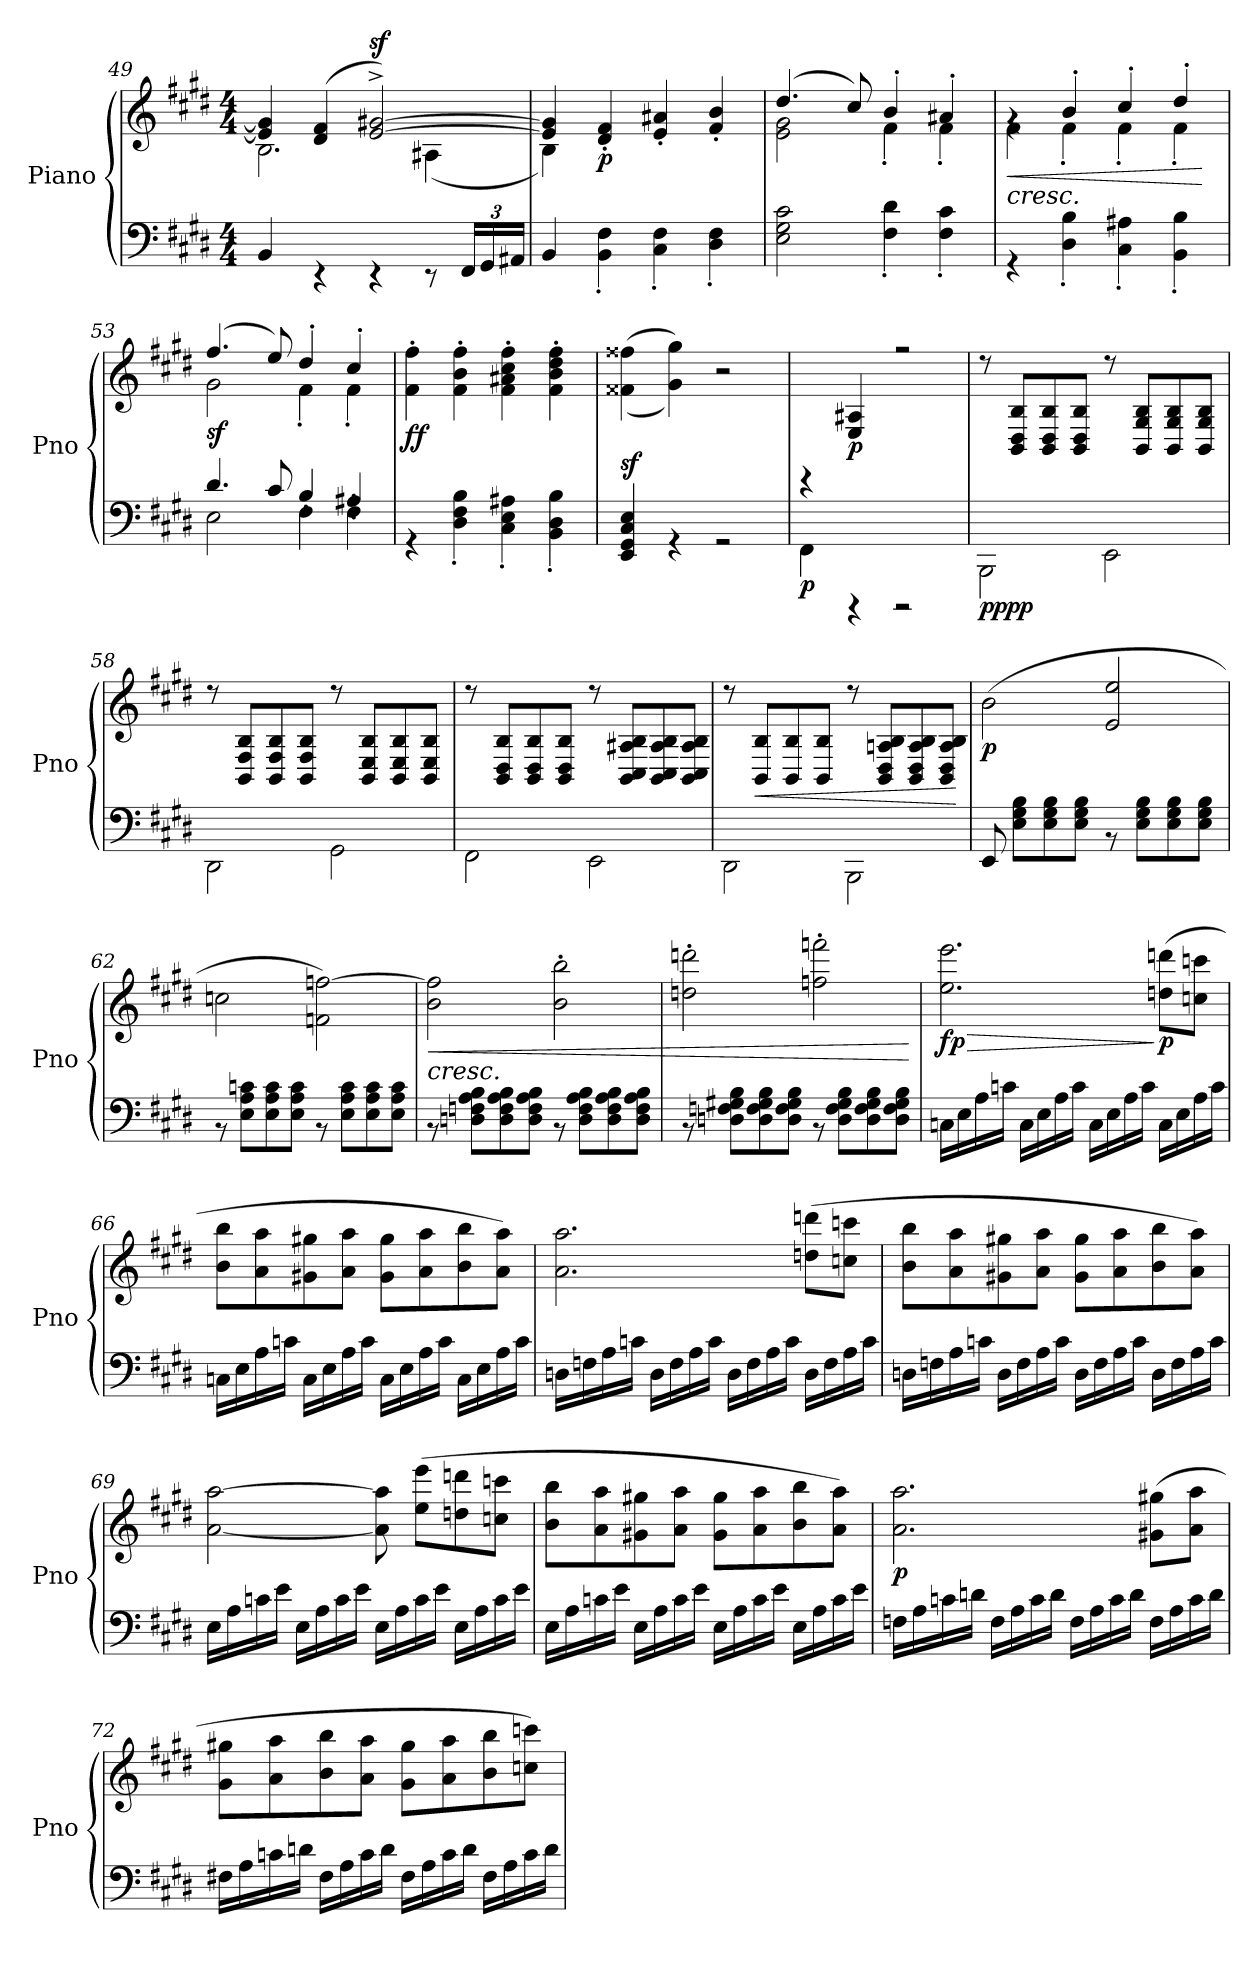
**kern	**kern	**dynam
*part1	*part1	*part1
*staff2	*staff1	*staff1/2
*I"Piano	*	*
*I'Pno	*	*
*clefF4	*clefG2	*
*k[f#c#g#d#]	*k[f#c#g#d#]	*
*M4/4	*M4/4	*
=49	=49	=49
*^	*^	*
1ryy	4BB/	4e/] 4g/]	2.B\	.
.	4r	(>4d#/ 4f#/	.	.
!	!	!	!	!LO:DY:a
.	4r	[2e/^ [2g#X/^)	.	sf
.	8r	.	(<4A#X\	.
*	*Xbrackettup	*	*	*
.	24FF#/LL	.	.	.
.	24GG#/	.	.	.
.	24AA#X/JJ	.	.	.
=50	=50	=50	=50	=50
1ryy	4BB/	4e/] 4g#/]	4B\)	.
!	!	!	!	!LO:DY:b
.	4BB\' 4F#\'	4d#/' 4f#/'	2.ryy	p
.	4C#\' 4F#\'	4e/' 4a#X/'	.	.
.	4D#\' 4F#\'	4f#/' 4b/'	.	.
=51	=51	=51	=51	=51
1ryy	2E\ 2G#\ 2c#\	(>4.dd#/	2e\ 2g#\	.
.	.	8cc#/)	.	.
.	4F#\' 4d#\'	4b'/	4f#'\	.
.	4F#\' 4c#\'	4a#X'/	4f#'\	.
=52	=52	=52	=52	=52
!	!	!LO:TX:b:i:t=cresc.	!	!
!	!	!	!	!LO:HP:b
1ryy	4r	4rg	4f#\	<
.	4D#\' 4B\'	4b'/	4f#'\	.
.	4C#\' 4A#X\'	4cc#'/	4f#'\	.
.	4BB\' 4B\'	4dd#'/	4f#'\	.
*v	*v	*	*	*
*	*v	*v	*
.	.	[
=53	=53	=53
*^	*^	*
*	*^	*	*	*
!	!	!	!	!	!LO:DY:b
1ryy	4.d#/	2E\	(>4.ff#/	2g#\	sf
.	8c#/	.	8ee/)	.	.
.	4B'/	4F#'\	4dd#'/	4f#'\	.
.	4A#X'/	4F#'\	4cc#'/	4f#'\	.
=54	=54	=54	=54	=54	=54
!	!	!	!	!	!LO:DY:b
*	*v	*v	*	*	*
*	*	*v	*v	*
1ryy	4r	4f#\' 4ff#\'	ff
.	4D#\' 4F#\' 4B\'	4f#\' 4b\' 4ff#\'	.
.	4C#\' 4E\' 4A#X\'	4f#\' 4a#X\' 4cc#\' 4ff#\'	.
.	4BB\' 4D#\' 4B\'	4f#\' 4b\' 4dd#\' 4ff#\'	.
=55	=55	=55	=55
!	!	!	!LO:DY:a=2
1ryy	4EE/ 4GG#/ 4C#/ 4E/	(>(>4f##X\ 4ff##X\	sf
.	4r	4g#\ 4gg#\))	.
.	2r	2r	.
=56	=56	=56	=56
!	!	!	!LO:DY:b=2
1ryy	4FF#\	4rCC	p
!	!	!	!LO:DY:b
.	4rBBBB	4E/ 4A#X/	p
.	2rBBBB	2rff	.
=57	=57	=57	=57
!	!	!	!LO:DY:b=2
!	!	!	!LO:DY:n=1:b
1ryy	2BBB\	8rdd	pp pp
.	.	8BB/ 8D#/ 8B/L	.
.	.	8BB/ 8D#/ 8B/	.
.	.	8BB/ 8D#/ 8B/J	.
.	2EE\	8rdd	.
.	.	8BB/ 8G#/ 8B/L	.
.	.	8BB/ 8G#/ 8B/	.
.	.	8BB/ 8G#/ 8B/J	.
=58	=58	=58	=58
1ryy	2DD#\	8rdd	.
.	.	8BB/ 8F#/ 8B/L	.
.	.	8BB/ 8F#/ 8B/	.
.	.	8BB/ 8F#/ 8B/J	.
.	2GG#\	8rdd	.
.	.	8BB/ 8E/ 8B/L	.
.	.	8BB/ 8E/ 8B/	.
.	.	8BB/ 8E/ 8B/J	.
=59	=59	=59	=59
1ryy	2FF#\	8rdd	.
.	.	8BB/ 8D#/ 8B/L	.
.	.	8BB/ 8D#/ 8B/	.
.	.	8BB/ 8D#/ 8B/J	.
.	2EE\	8rdd	.
.	.	8BB/ 8C#/ 8A#X/ 8B/L	.
.	.	8BB/ 8C#/ 8A#/ 8B/	.
.	.	8BB/ 8C#/ 8A#/ 8B/J	.
=60	=60	=60	=60
1ryy	2DD#\	8rdd	.
!	!	!	!LO:HP:b
.	.	8BB/ 8B/L	<
.	.	8BB/ 8B/	.
.	.	8BB/ 8B/J	.
.	2BBB\	8rdd	.
.	.	8BB/ 8D#/ 8An/ 8B/L	.
.	.	8BB/ 8D#/ 8A/ 8B/	.
.	.	8BB/ 8D#/ 8A/ 8B/J	.
*v	*v	*	*
.	.	[
=61	=61	=61
*^	*	*
!	!	!	!LO:DY:b
1ryy	8EE/	(>2b\	p
.	8E\ 8G#\ 8B\L	.	.
.	8E\ 8G#\ 8B\	.	.
.	8E\ 8G#\ 8B\J	.	.
.	8r	2e/ 2ee/	.
.	8E\ 8G#\ 8B\L	.	.
.	8E\ 8G#\ 8B\	.	.
.	8E\ 8G#\ 8B\J	.	.
=62	=62	=62	=62
1ryy	8r	2ccn\	.
.	8E\ 8A\ 8cn\L	.	.
.	8E\ 8A\ 8c\	.	.
.	8E\ 8A\ 8c\J	.	.
.	8r	2fn\ [2ffn\)	.
.	8E\ 8A\ 8c\L	.	.
.	8E\ 8A\ 8c\	.	.
.	8E\ 8A\ 8c\J	.	.
=63	=63	=63	=63
!	!	!LO:TX:b:i:t=cresc.	!
!	!	!	!LO:HP:b
1ryy	8r	2b\ 2ff\]	<
.	8Dn\ 8Fn\ 8A\ 8B\L	.	.
.	8D\ 8F\ 8A\ 8B\	.	.
.	8D\ 8F\ 8A\ 8B\J	.	.
.	8r	2b\' 2bb\'	.
.	8D\ 8F\ 8A\ 8B\L	.	.
.	8D\ 8F\ 8A\ 8B\	.	.
.	8D\ 8F\ 8A\ 8B\J	.	.
=64	=64	=64	=64
1ryy	8r	2ddn\' 2dddn\'	.
.	8Dn\ 8Fn\ 8G#X\ 8B\L	.	.
.	8D\ 8F\ 8G#\ 8B\	.	.
.	8D\ 8F\ 8G#\ 8B\J	.	.
.	8r	2ffn\' 2fffn\'	.
.	8D\ 8F\ 8G#\ 8B\L	.	.
.	8D\ 8F\ 8G#\ 8B\	.	.
.	8D\ 8F\ 8G#\ 8B\J	.	.
*v	*v	*	*
.	.	[
=65	=65	=65
*^	*	*
!	!	!	!LO:HP:b
!	!	!	!LO:DY:n=1:b
1ryy	16Cn\LL	2.ee\ 2.eee\	> fp
.	16E\	.	.
.	16A\	.	.
.	16cn\JJ	.	.
.	16C\LL	.	.
.	16E\	.	.
.	16A\	.	.
.	16c\JJ	.	.
.	16C\LL	.	.
.	16E\	.	.
.	16A\	.	.
.	16c\JJ	.	.
!	!	!	!LO:DY:n=2:b
.	16C\LL	(>8ddn\ 8dddn\L	] p
.	16E\	.	.
.	16A\	8ccn\ 8cccn\J	.
.	16c\JJ	.	.
=66	=66	=66	=66
1ryy	16Cn\LL	8b\ 8bb\L	.
.	16E\	.	.
.	16A\	8a\ 8aa\	.
.	16cn\JJ	.	.
.	16C\LL	8g#X\ 8gg#X\	.
.	16E\	.	.
.	16A\	8a\ 8aa\J	.
.	16c\JJ	.	.
.	16C\LL	8g#\ 8gg#\L	.
.	16E\	.	.
.	16A\	8a\ 8aa\	.
.	16c\JJ	.	.
.	16C\LL	8b\ 8bb\	.
.	16E\	.	.
.	16A\	8a\ 8aa\J)	.
.	16c\JJ	.	.
=67	=67	=67	=67
1ryy	16Dn\LL	2.a\ 2.aa\	.
.	16Fn\	.	.
.	16A\	.	.
.	16cn\JJ	.	.
.	16D\LL	.	.
.	16F\	.	.
.	16A\	.	.
.	16c\JJ	.	.
.	16D\LL	.	.
.	16F\	.	.
.	16A\	.	.
.	16c\JJ	.	.
.	16D\LL	(>8ddn\ 8dddn\L	.
.	16F\	.	.
.	16A\	8ccn\ 8cccn\J	.
.	16c\JJ	.	.
=68	=68	=68	=68
1ryy	16Dn\LL	8b\ 8bb\L	.
.	16Fn\	.	.
.	16A\	8a\ 8aa\	.
.	16cn\JJ	.	.
.	16D\LL	8g#X\ 8gg#X\	.
.	16F\	.	.
.	16A\	8a\ 8aa\J	.
.	16c\JJ	.	.
.	16D\LL	8g#\ 8gg#\L	.
.	16F\	.	.
.	16A\	8a\ 8aa\	.
.	16c\JJ	.	.
.	16D\LL	8b\ 8bb\	.
.	16F\	.	.
.	16A\	8a\ 8aa\J)	.
.	16c\JJ	.	.
=69	=69	=69	=69
1ryy	16E\LL	[2a\ [2aa\	.
.	16A\	.	.
.	16cn\	.	.
.	16e\JJ	.	.
.	16E\LL	.	.
.	16A\	.	.
.	16c\	.	.
.	16e\JJ	.	.
.	16E\LL	8a\] 8aa\]	.
.	16A\	.	.
.	16c\	(>8ee\ 8eee\L	.
.	16e\JJ	.	.
.	16E\LL	8ddn\ 8dddn\	.
.	16A\	.	.
.	16c\	8ccn\ 8cccn\J	.
.	16e\JJ	.	.
=70	=70	=70	=70
1ryy	16E\LL	8b\ 8bb\L	.
.	16A\	.	.
.	16cn\	8a\ 8aa\	.
.	16e\JJ	.	.
.	16E\LL	8g#X\ 8gg#X\	.
.	16A\	.	.
.	16c\	8a\ 8aa\J	.
.	16e\JJ	.	.
.	16E\LL	8g#\ 8gg#\L	.
.	16A\	.	.
.	16c\	8a\ 8aa\	.
.	16e\JJ	.	.
.	16E\LL	8b\ 8bb\	.
.	16A\	.	.
.	16c\	8a\ 8aa\J)	.
.	16e\JJ	.	.
=71	=71	=71	=71
!	!	!	!LO:DY:b
1ryy	16Fn\LL	2.a\ 2.aa\	p
.	16A\	.	.
.	16cn\	.	.
.	16dn\JJ	.	.
.	16F\LL	.	.
.	16A\	.	.
.	16c\	.	.
.	16d\JJ	.	.
.	16F\LL	.	.
.	16A\	.	.
.	16c\	.	.
.	16d\JJ	.	.
.	16F\LL	(>8g#X\ 8gg#X\L	.
.	16A\	.	.
.	16c\	8a\ 8aa\J	.
.	16d\JJ	.	.
=72	=72	=72	=72
1ryy	16F#X\LL	8g#\ 8gg#X\L	.
.	16A\	.	.
.	16cn\	8a\ 8aa\	.
.	16dn\JJ	.	.
.	16F#\LL	8b\ 8bb\	.
.	16A\	.	.
.	16c\	8a\ 8aa\J	.
.	16d\JJ	.	.
.	16F#\LL	8g#\ 8gg#\L	.
.	16A\	.	.
.	16c\	8a\ 8aa\	.
.	16d\JJ	.	.
.	16F#\LL	8b\ 8bb\	.
.	16A\	.	.
.	16c\	8ccn\ 8cccn\J)	.
.	16d\JJ	.	.
*v	*v	*	*
=	=	=
*-	*-	*-
